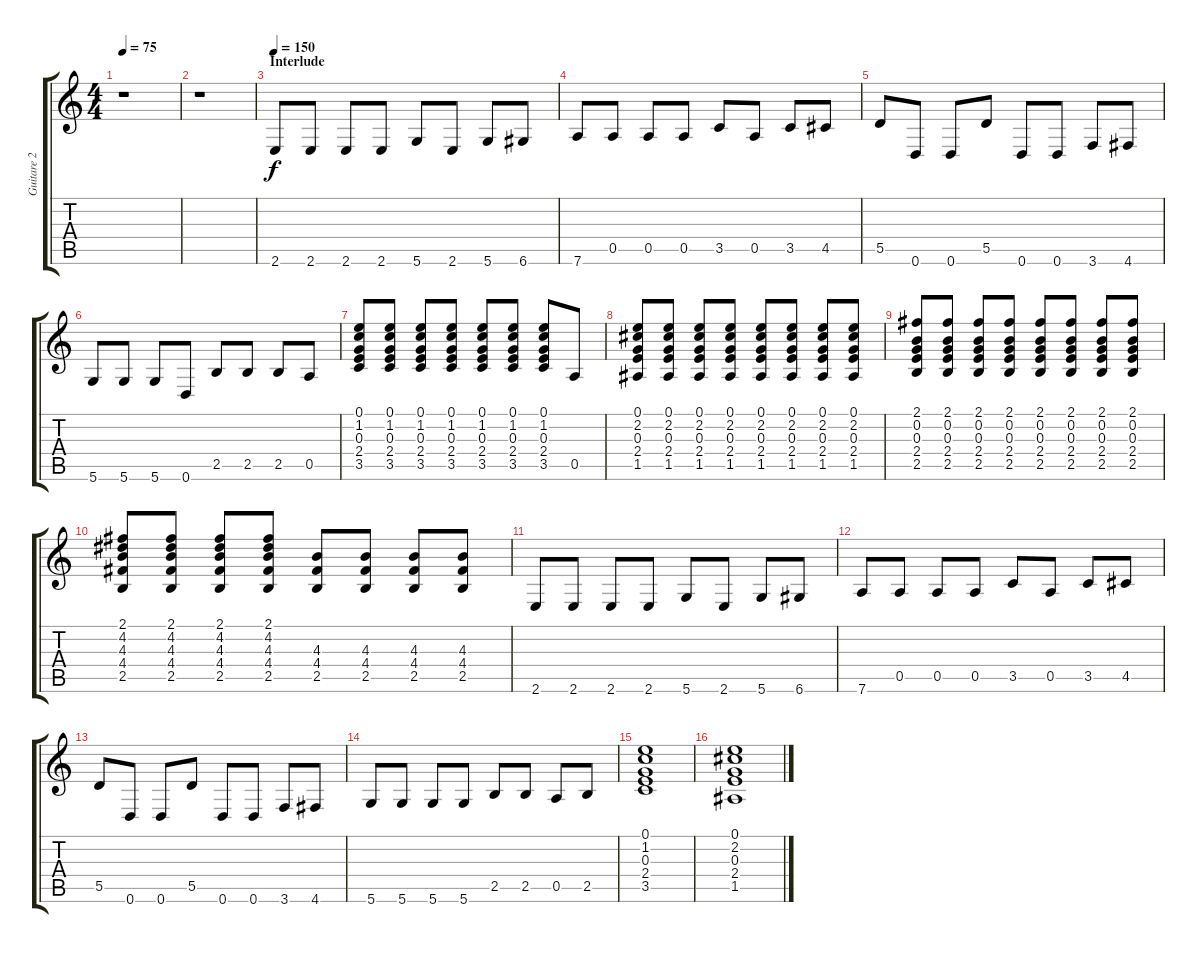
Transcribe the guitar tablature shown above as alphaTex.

\track ("Guitare 2" "Guitare 2") {instrument overdrivenguitar}
\staff {score tabs}
\tuning (E4 B3 G3 D3 A2 D2) {hide}
\ts (4 4)
\tempo 75
\clef g2
\ks c
r.1{dy f} |
r.1 |
\section ("" "Interlude")
\tempo 150
2.6.8 2.6.8 2.6.8 2.6.8 5.6.8 2.6.8 5.6.8 6.6.8 |
7.6.8 0.5.8 0.5.8 0.5.8 3.5.8 0.5.8 3.5.8 4.5.8 |
5.5.8 0.6.8 0.6.8 5.5.8 0.6.8 0.6.8 3.6.8 4.6.8 |
5.6.8 5.6.8 5.6.8 0.6.8 2.5.8 2.5.8 2.5.8 0.5.8 |
(0.1 1.2 0.3 2.4 3.5).8 (0.1 1.2 0.3 2.4 3.5).8 (0.1 1.2 0.3 2.4 3.5).8 (0.1 1.2 0.3 2.4 3.5).8 (0.1 1.2 0.3 2.4 3.5).8 (0.1 1.2 0.3 2.4 3.5).8 (0.1 1.2 0.3 2.4 3.5).8 0.5.8 |
(0.1 2.2 0.3 2.4 1.5).8 (0.1 2.2 0.3 2.4 1.5).8 (0.1 2.2 0.3 2.4 1.5).8 (0.1 2.2 0.3 2.4 1.5).8 (0.1 2.2 0.3 2.4 1.5).8 (0.1 2.2 0.3 2.4 1.5).8 (0.1 2.2 0.3 2.4 1.5).8 (0.1 2.2 0.3 2.4 1.5).8 |
(2.1 0.2 0.3 2.4 2.5).8 (2.1 0.2 0.3 2.4 2.5).8 (2.1 0.2 0.3 2.4 2.5).8 (2.1 0.2 0.3 2.4 2.5).8 (2.1 0.2 0.3 2.4 2.5).8 (2.1 0.2 0.3 2.4 2.5).8 (2.1 0.2 0.3 2.4 2.5).8 (2.1 0.2 0.3 2.4 2.5).8 |
(2.1 4.2 4.3 4.4 2.5).8 (2.1 4.2 4.3 4.4 2.5).8 (2.1 4.2 4.3 4.4 2.5).8 (2.1 4.2 4.3 4.4 2.5).8 (4.3 4.4 2.5).8 (4.3 4.4 2.5).8 (4.3 4.4 2.5).8 (4.3 4.4 2.5).8 |
2.6.8 2.6.8 2.6.8 2.6.8 5.6.8 2.6.8 5.6.8 6.6.8 |
7.6.8 0.5.8 0.5.8 0.5.8 3.5.8 0.5.8 3.5.8 4.5.8 |
5.5.8 0.6.8 0.6.8 5.5.8 0.6.8 0.6.8 3.6.8 4.6.8 |
5.6.8 5.6.8 5.6.8 5.6.8 2.5.8 2.5.8 0.5.8 2.5.8 |
(0.1 1.2 0.3 2.4 3.5).1 |
(0.1 2.2 0.3 2.4 1.5).1
